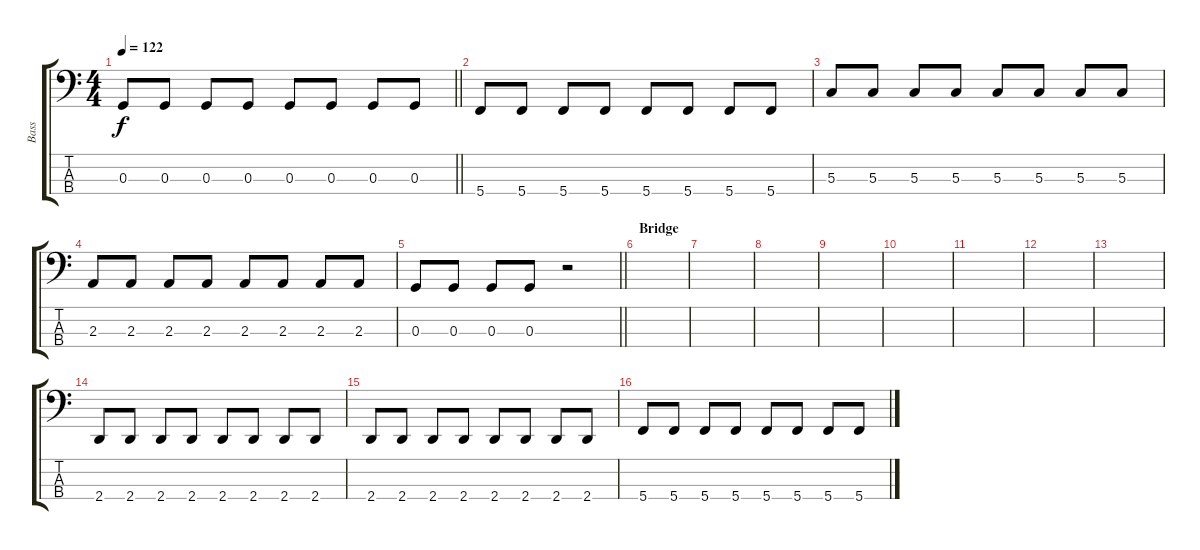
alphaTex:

\track ("Bass" "Bass") {instrument electricbasspick}
\staff {score tabs}
\tuning (F2 C2 G1 C1) {hide}
\ts (4 4)
\tempo 122
\clef f4
\barLineRight lightlight
\ks c
0.3.8{dy f} 0.3.8 0.3.8 0.3.8 0.3.8 0.3.8 0.3.8 0.3.8 |
5.4.8 5.4.8 5.4.8 5.4.8 5.4.8 5.4.8 5.4.8 5.4.8 |
5.3.8 5.3.8 5.3.8 5.3.8 5.3.8 5.3.8 5.3.8 5.3.8 |
2.3.8 2.3.8 2.3.8 2.3.8 2.3.8 2.3.8 2.3.8 2.3.8 |
\barLineRight lightlight
0.3.8 0.3.8 0.3.8 0.3.8 r.2 |
\section ("" "Bridge")
|
|
|
|
|
|
|
|
2.4.8 2.4.8 2.4.8 2.4.8 2.4.8 2.4.8 2.4.8 2.4.8 |
2.4.8 2.4.8 2.4.8 2.4.8 2.4.8 2.4.8 2.4.8 2.4.8 |
5.4.8 5.4.8 5.4.8 5.4.8 5.4.8 5.4.8 5.4.8 5.4.8
